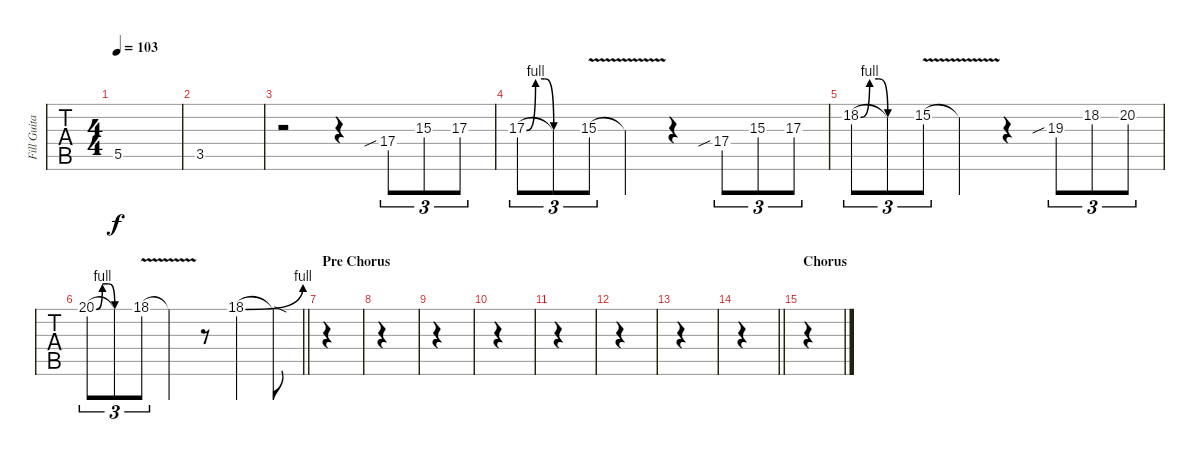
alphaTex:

\track ("Fill Guitar 1" "Fill Guita") {instrument distortionguitar}
\staff {tabs}
\tuning (E4 B3 G3 D3 A2 E2) {hide}
\ts (4 4)
\tempo 103
\clef g2
\ks bb
5.5.1{dy f} |
3.5.1 |
r.2 r.4 17.4{sib}.8{tu (3 2)} 15.3.8{tu (3 2)} 17.3.8{tu (3 2)} |
17.3{be (custom 0 0 10 4 20 4 30 0 60 0)}.8{tu (3 2)} 17.3{t}.8{tu (3 2)} 15.3{v}.8{tu (3 2)} 15.3{t}.4 r.4 17.4{sib}.8{tu (3 2)} 15.3.8{tu (3 2)} 17.3.8{tu (3 2)} |
18.2{be (custom 0 0 10 4 20 4 30 0 60 0)}.8{tu (3 2)} 18.2{t}.8{tu (3 2)} 15.2{v}.8{tu (3 2)} 15.2{t}.4 r.4 19.3{sib}.8{tu (3 2)} 18.2.8{tu (3 2)} 20.2.8{tu (3 2)} |
\barLineRight lightlight
20.1{be (custom 0 0 10 4 20 4 30 0 60 0)}.8{tu (3 2)} 20.1{t}.8{tu (3 2)} 18.1{v}.8{tu (3 2)} 18.1{t}.4 r.8 18.1{be (bend 0 0 60 4)}.4 18.1{sod t}.8 |
\section ("" "Pre Chorus")
\ks c
|
|
\ks d
|
|
\ks bb
|
|
\ks d
|
\barLineRight lightlight
|
\section ("" "Chorus")
\ks bb
